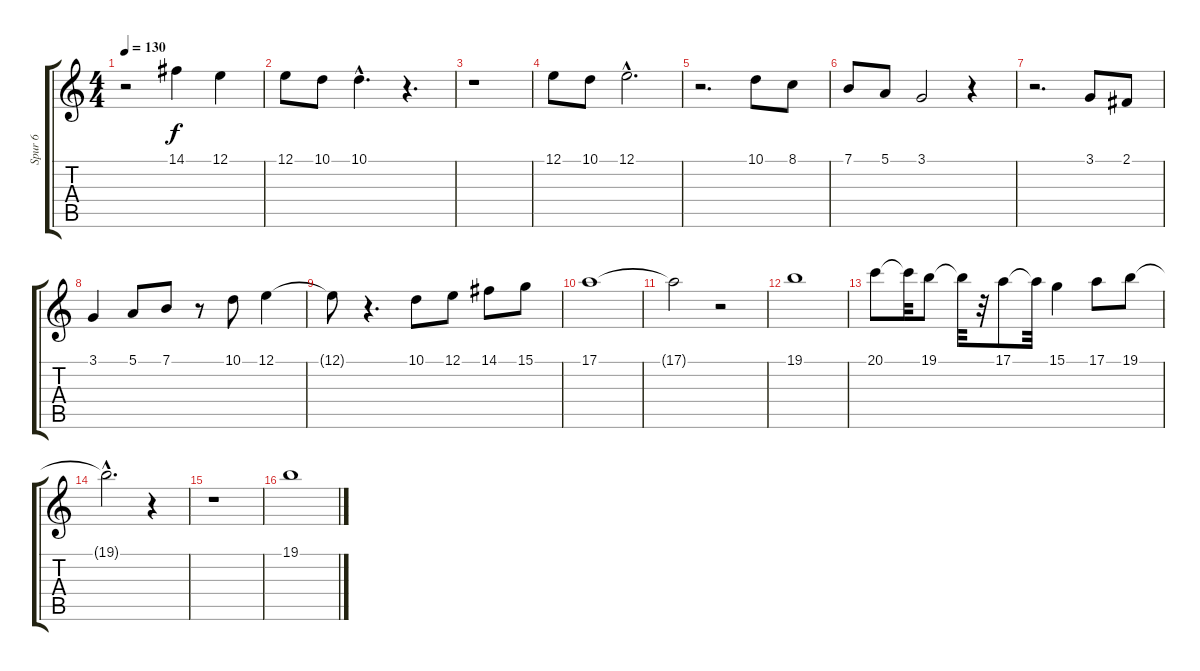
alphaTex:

\track ("Spur 6" "Spur 6") {instrument lead3calliope}
\staff {score tabs}
\tuning (E4 B3 G3 D3 A2 E2) {hide}
\ts (4 4)
\tempo 130
\clef g2
\ks c
r.2{dy f} 14.1.4 12.1.4 |
12.1.8 10.1.8 10.1{hac}.4{d} r.4{d} |
r.1 |
12.1.8 10.1.8 12.1{hac}.2{d} |
r.2{d} 10.1.8 8.1.8 |
7.1.8 5.1.8 3.1.2 r.4 |
r.2{d} 3.1.8 2.1.8 |
3.1.4 5.1.8 7.1.8 r.8 10.1.8 12.1.4 |
12.1{t}.8 r.4{d} 10.1.8 12.1.8 14.1.8 15.1.8 |
17.1.1 |
17.1{t}.2 r.2 |
19.1.1 |
20.1.8 20.1{t}.32 19.1.8 19.1{t}.32 r.32 17.1.8 17.1{t}.32 15.1.4 17.1.8 19.1.8 |
19.1{hac t}.2{d} r.4 |
r.1 |
19.1.1
